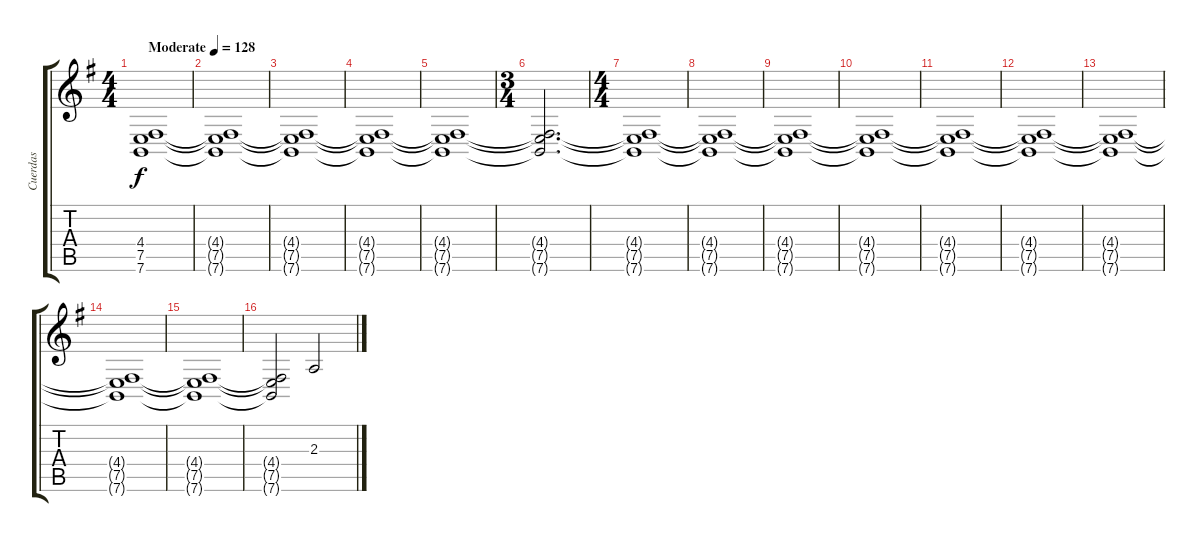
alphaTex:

\track ("Cuerdas " "Cuerdas ") {instrument stringensemble1}
\staff {score tabs}
\tuning (E4 B3 G3 D3 A2 E2) {hide}
\ts (4 4)
\tempo (128 "Moderate")
\clef g2
\ks g
(4.4 7.5 7.6).1{dy f instrument stringensemble1} |
(4.4{t} 7.5{t} 7.6{t}).1{volume 10} |
(4.4{t} 7.5{t} 7.6{t}).1 |
(4.4{t} 7.5{t} 7.6{t}).1 |
(4.4{t} 7.5{t} 7.6{t}).1 |
\ts (3 4)
(4.4{t} 7.5{t} 7.6{t}).2{d} |
\ts (4 4)
(4.4{t} 7.5{t} 7.6{t}).1 |
(4.4{t} 7.5{t} 7.6{t}).1 |
(4.4{t} 7.5{t} 7.6{t}).1 |
(4.4{t} 7.5{t} 7.6{t}).1 |
(4.4{t} 7.5{t} 7.6{t}).1 |
(4.4{t} 7.5{t} 7.6{t}).1 |
(4.4{t} 7.5{t} 7.6{t}).1 |
(4.4{t} 7.5{t} 7.6{t}).1 |
(4.4{t} 7.5{t} 7.6{t}).1 |
(4.4{t} 7.5{t} 7.6{t}).2 2.3.2
